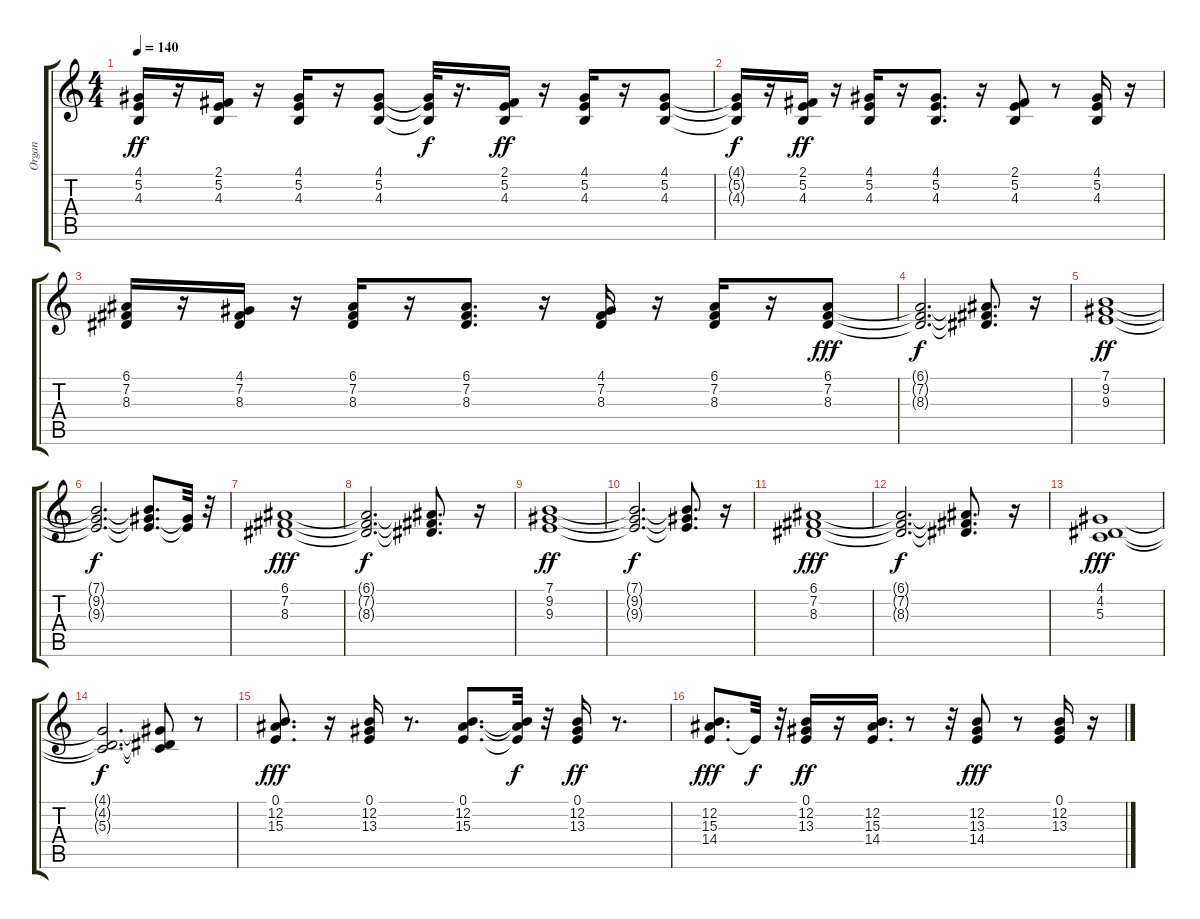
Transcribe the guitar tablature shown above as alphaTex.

\track ("Organ" "Organ") {instrument rockorgan}
\staff {score tabs}
\tuning (E4 B3 G3 D3 A2 E2) {hide}
\ts (4 4)
\tempo 140
\clef g2
\ks c
(4.1 5.2 4.3).16{dy ff} r.16 (2.1 5.2 4.3).16 r.16 (4.1 5.2 4.3).16 r.16 (4.1 5.2 4.3).8 (4.1{t} 5.2{t} 4.3{t}).32{dy f} r.16{d} (2.1 5.2 4.3).16{dy ff} r.16 (4.1 5.2 4.3).16 r.16 (4.1 5.2 4.3).8 |
(4.1{t} 5.2{t} 4.3{t}).16{dy f} r.16 (2.1 5.2 4.3).16{dy ff} r.16 (4.1 5.2 4.3).16 r.16 (4.1 5.2 4.3).8{d} r.16 (2.1 5.2 4.3).8 r.8 (4.1 5.2 4.3).16 r.16 |
(6.1 7.2 8.3).16 r.16 (4.1 7.2 8.3).16 r.16 (6.1 7.2 8.3).16 r.16 (6.1 7.2 8.3).8{d} r.16 (4.1 7.2 8.3).16 r.16 (6.1 7.2 8.3).16 r.16 (6.1 7.2 8.3).8{dy fff} |
(6.1{t} 7.2{t} 8.3{t}).2{d dy f} (6.1{t} 7.2{t} 8.3{t}).8{d} r.16 |
(7.1 9.2 9.3).1{dy ff} |
(7.1{t} 9.2{t} 9.3{t}).2{d dy f} (7.1{t} 9.2{t} 9.3{t}).8{d} (9.2{t} 9.3{t}).32 r.32 |
(6.1 7.2 8.3).1{dy fff} |
(6.1{t} 7.2{t} 8.3{t}).2{d dy f} (6.1{t} 7.2{t} 8.3{t}).8{d} r.16 |
(7.1 9.2 9.3).1{dy ff} |
(7.1{t} 9.2{t} 9.3{t}).2{d dy f} (7.1{t} 9.2{t} 9.3{t}).8{d} r.16 |
(6.1 7.2 8.3).1{dy fff} |
(6.1{t} 7.2{t} 8.3{t}).2{d dy f} (6.1{t} 7.2{t} 8.3{t}).8{d} r.16 |
(4.1 4.2 5.3).1{dy fff} |
(4.1{t} 4.2{t} 5.3{t}).2{d dy f} (4.1{t} 4.2{t} 5.3{t}).8 r.8 |
(0.1 12.2 15.3).8{d dy fff} r.16 (0.1 12.2 13.3).16 r.8{d} (0.1 12.2 15.3).8{d} (0.1{t} 12.2{t} 15.3{t}).32{dy f} r.32 (0.1 12.2 13.3).16{dy ff} r.8{d} |
(12.2 15.3 14.4).8{d dy fff} 14.4{t}.32{dy f} r.32 (0.1 12.2 13.3).16{dy ff} r.16 (12.2 15.3 14.4).16{d} r.8 r.32 (12.2 13.3 14.4).8{dy fff} r.8 (0.1 12.2 13.3).16 r.16
